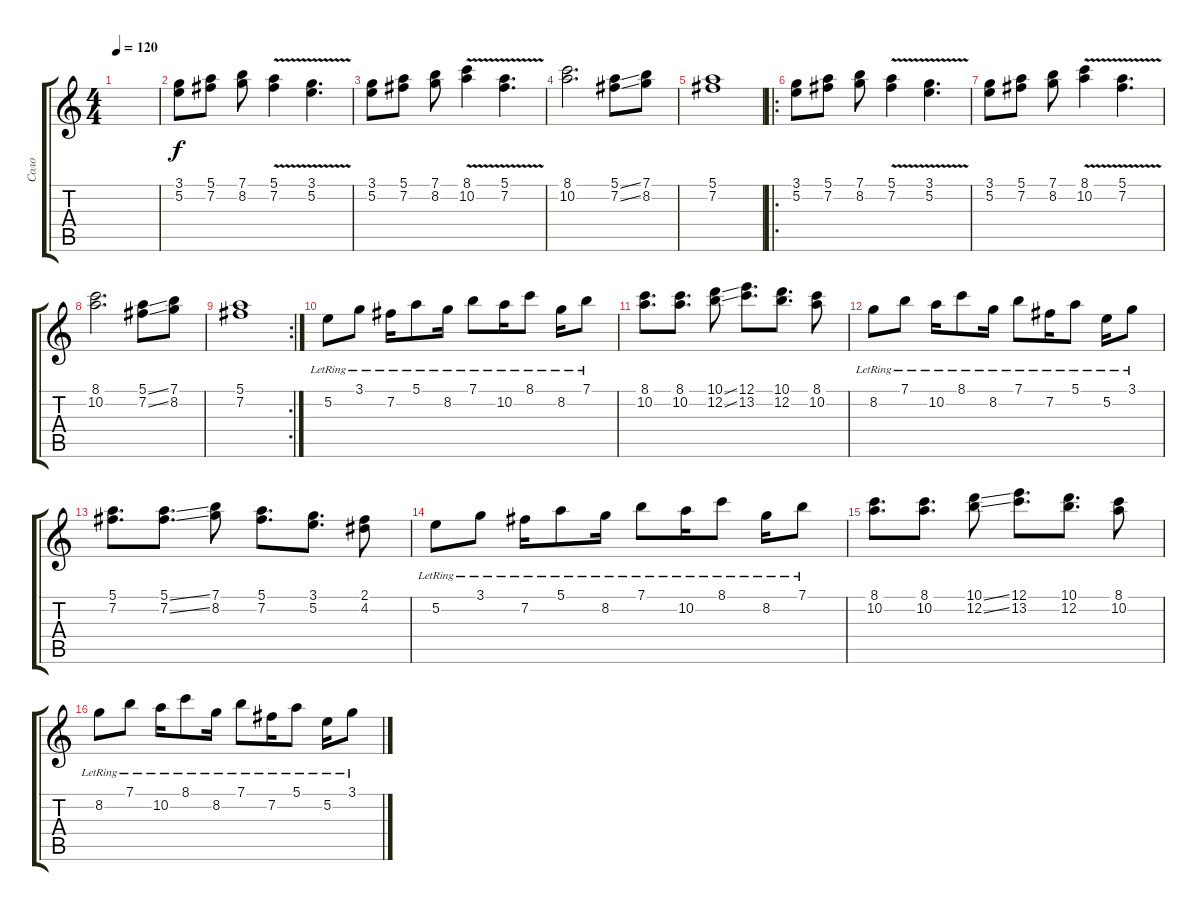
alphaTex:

\track ("Соло" "Соло") {instrument acousticguitarsteel}
\staff {score tabs}
\tuning (E4 B3 G3 D3 A2 E2) {hide}
\ts (4 4)
\tempo 120
\clef g2
\ks c
|
(3.1 5.2).8 (5.1 7.2).8 (7.1 8.2).8 (5.1 7.2{v}).4 (3.1 5.2{v}).4{d} |
(3.1 5.2).8 (5.1 7.2).8 (7.1 8.2).8 (8.1 10.2{v}).4 (5.1 7.2{v}).4{d} |
(8.1 10.2).2{d} (5.1{ss} 7.2{ss}).8 (7.1 8.2).8 |
(5.1 7.2).1 |
\ro
(3.1 5.2).8 (5.1 7.2).8 (7.1 8.2).8 (5.1 7.2{v}).4 (3.1 5.2{v}).4{d} |
(3.1 5.2).8 (5.1 7.2).8 (7.1 8.2).8 (8.1 10.2{v}).4 (5.1 7.2{v}).4{d} |
(8.1 10.2).2{d} (5.1{ss} 7.2{ss}).8 (7.1 8.2).8 |
\rc 2
(5.1 7.2).1 |
5.2{lr}.8 3.1{lr}.8 7.2{lr}.16 5.1{lr}.8 8.2{lr}.16 7.1{lr}.8 10.2{lr}.16 8.1{lr}.8 8.2{lr}.16 7.1{lr}.8 |
(8.1 10.2).8{d} (8.1 10.2).8{d} (10.1{ss} 12.2{ss}).8 (12.1 13.2).8{d} (10.1 12.2).8{d} (8.1 10.2).8 |
8.2{lr}.8 7.1{lr}.8 10.2{lr}.16 8.1{lr}.8 8.2{lr}.16 7.1{lr}.8 7.2{lr}.16 5.1{lr}.8 5.2{lr}.16 3.1{lr}.8 |
(5.1 7.2).8{d} (5.1{ss} 7.2{ss}).8{d} (7.1 8.2).8 (5.1 7.2).8{d} (3.1 5.2).8{d} (2.1 4.2).8 |
5.2{lr}.8 3.1{lr}.8 7.2{lr}.16 5.1{lr}.8 8.2{lr}.16 7.1{lr}.8 10.2{lr}.16 8.1{lr}.8 8.2{lr}.16 7.1{lr}.8 |
(8.1 10.2).8{d} (8.1 10.2).8{d} (10.1{ss} 12.2{ss}).8 (12.1 13.2).8{d} (10.1 12.2).8{d} (8.1 10.2).8 |
8.2{lr}.8 7.1{lr}.8 10.2{lr}.16 8.1{lr}.8 8.2{lr}.16 7.1{lr}.8 7.2{lr}.16 5.1{lr}.8 5.2{lr}.16 3.1{lr}.8
